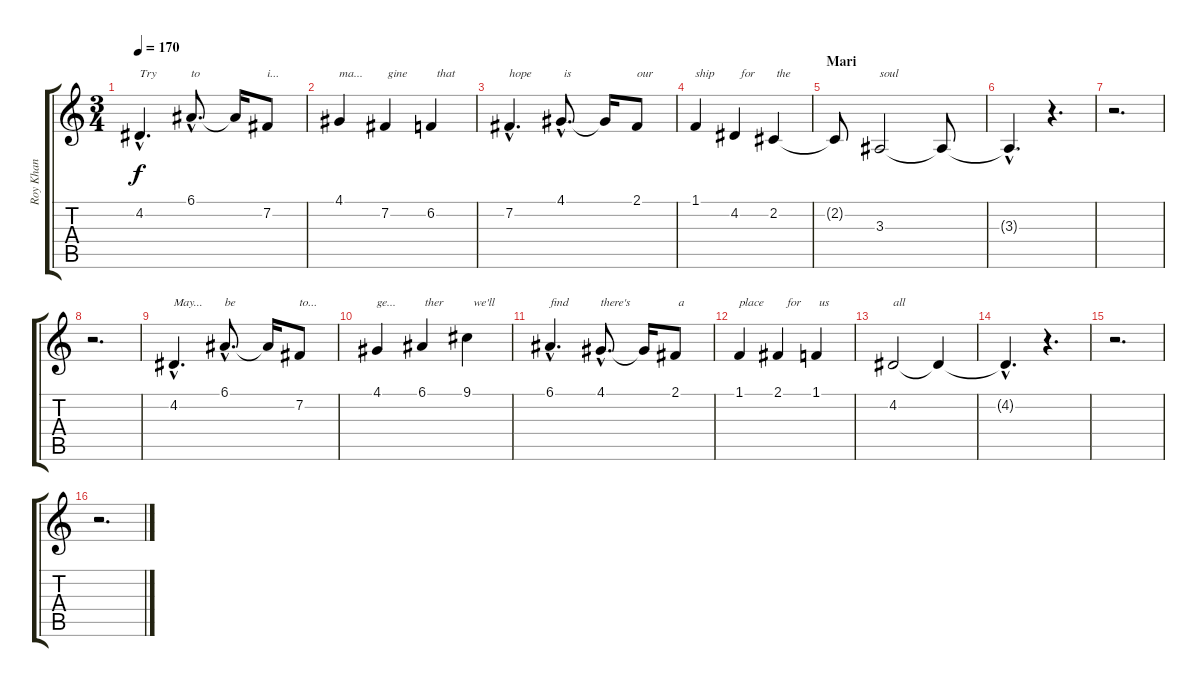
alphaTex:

\track ("Roy Khan" "Roy Khan") {instrument viola}
\staff {score tabs}
\tuning (E4 B3 G3 D3 A2 E2) {hide}
\ts (3 4)
\tempo 170
\clef g2
\ks c
4.2{hac}.4{d txt "Try" dy f} 6.1{hac}.8{d txt "to"} 6.1{t}.16 7.2.8{txt "i..."} |
4.1.4{txt "ma..."} 7.2.4{txt " gine"} 6.2.4{txt "  that"} |
7.2{hac}.4{d txt "hope"} 4.1{hac}.8{d txt " is"} 4.1{t}.16 2.1.8{txt "our"} |
1.1.4{txt "ship"} 4.2.4{txt "  for"} 2.2.4{txt " the"} |
\section ("" "Mari")
2.2{t}.8 3.3.2{txt "soul"} 3.3{t}.8 |
3.3{hac t}.4{d} r.4{d} |
r.2{d} |
r.2{d} |
4.2{hac}.4{d txt "May..."} 6.1{hac}.8{d txt "be"} 6.1{t}.16 7.2.8{txt "to..."} |
4.1.4{txt "ge..."} 6.1.4{txt " ther"} 9.1.4{txt "  we'll"} |
6.1{hac}.4{d txt "find"} 4.1{hac}.8{d txt "there's"} 4.1{t}.16 2.1.8{txt " a"} |
1.1.4{txt "place"} 2.1.4{txt "   for"} 1.1.4{txt " us"} |
4.2.2{txt "all"} 4.2{t}.4 |
4.2{hac t}.4{d} r.4{d} |
r.2{d} |
r.2{d}
